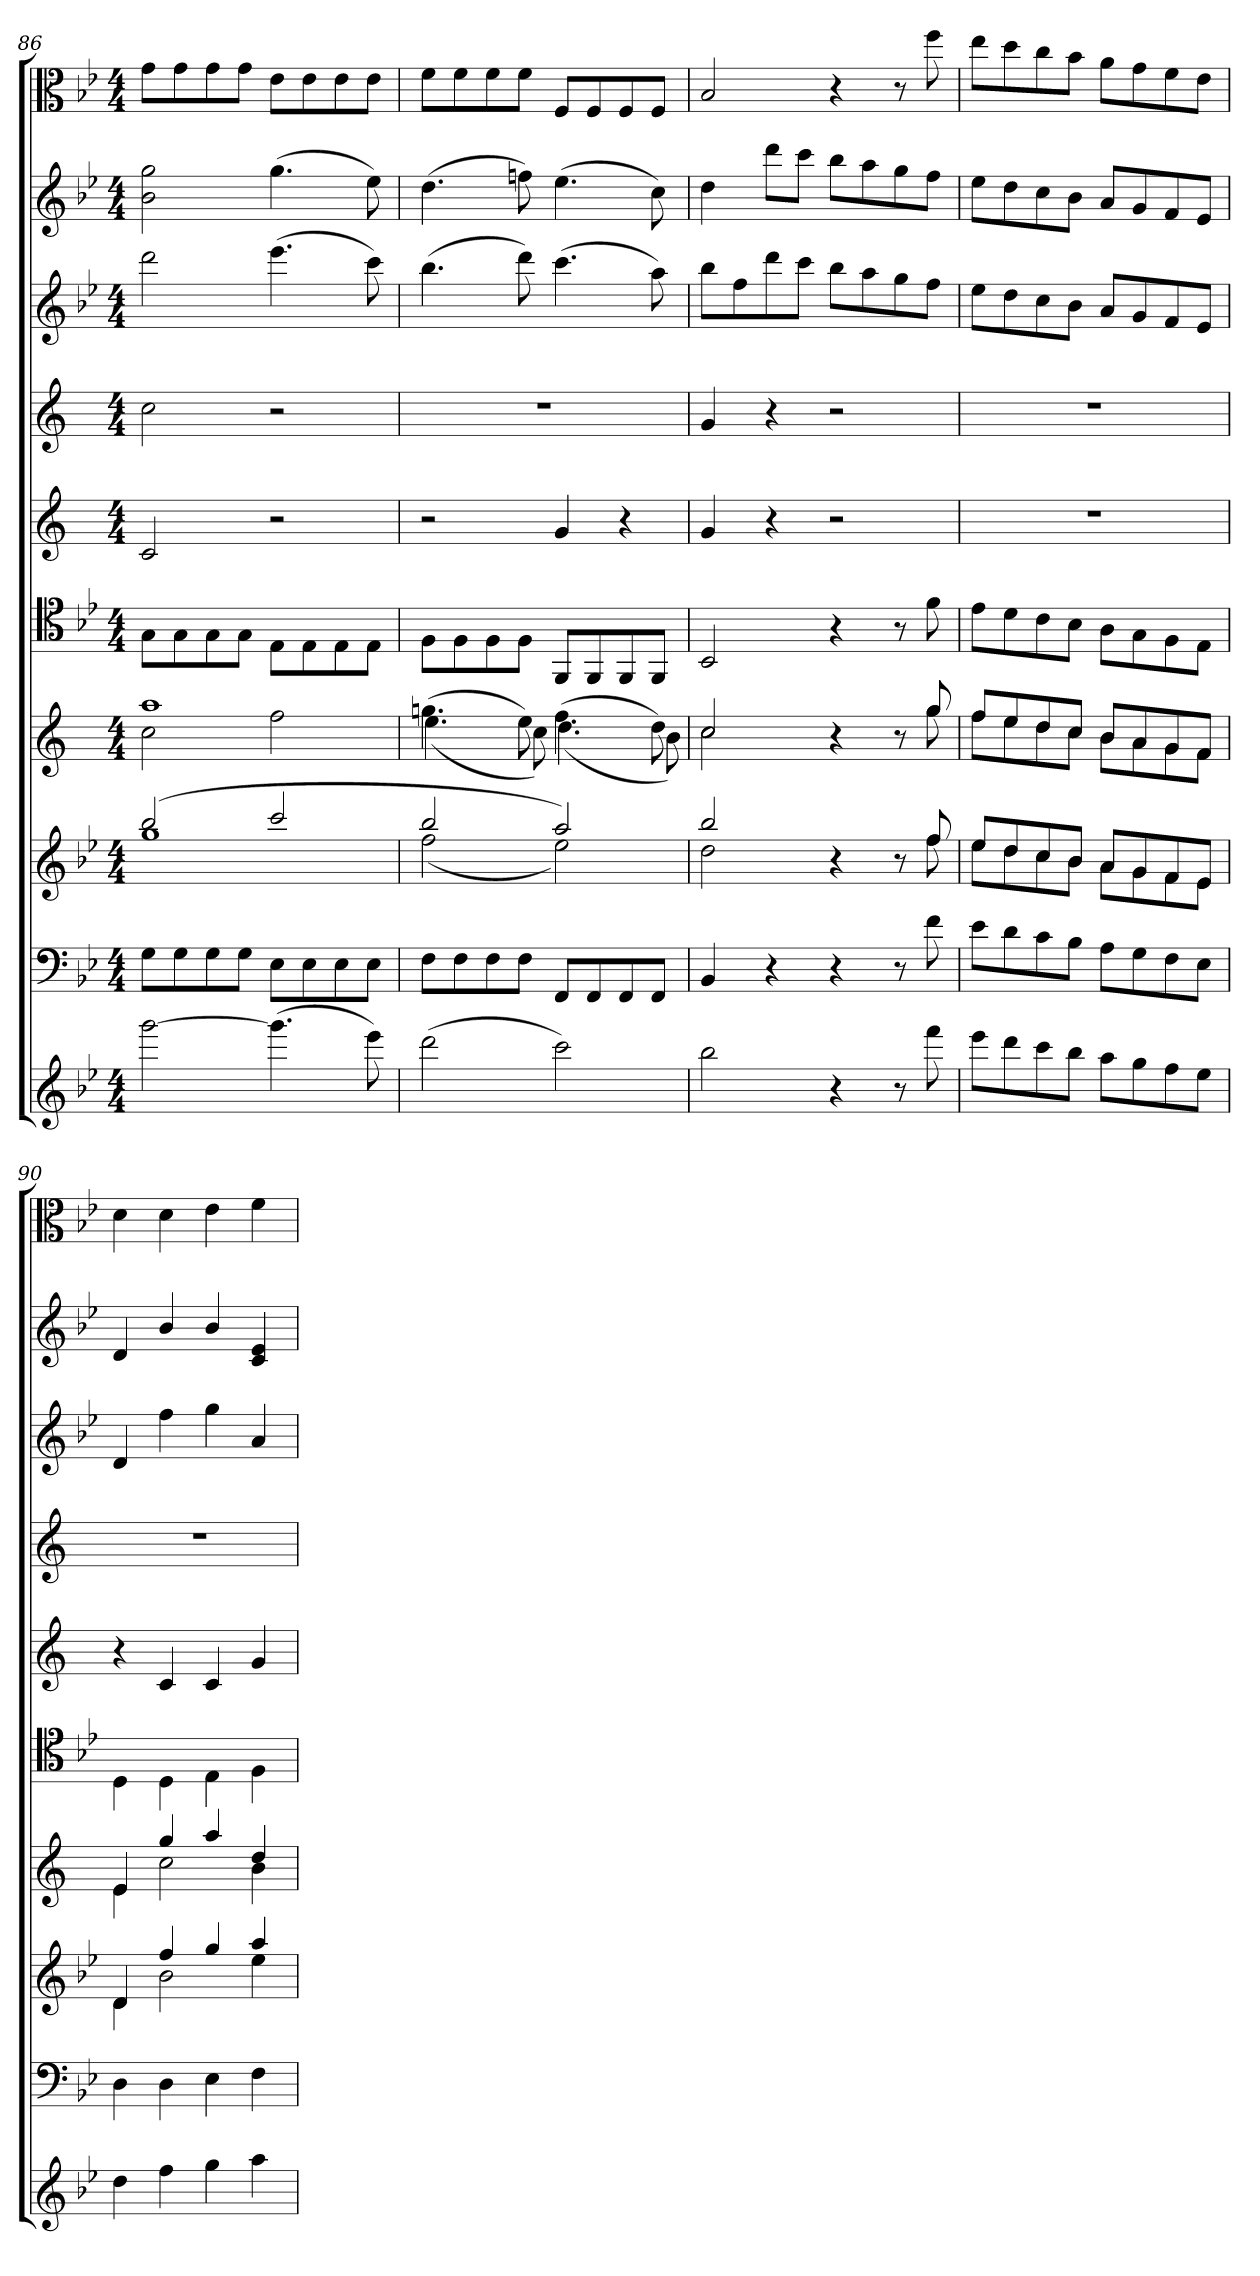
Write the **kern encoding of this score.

**kern	**kern	**kern	**kern	**kern	**kern	**kern	**kern	**kern	**kern
*part10	*part9	*part8	*part7	*part6	*part5	*part4	*part3	*part2	*part1
*staff10	*staff9	*staff8	*staff7	*staff6	*staff5	*staff4	*staff3	*staff2	*staff1
*clefG2	*clefF4	*clefG2	*clefG2	*clefC4	*clefG2	*clefG2	*clefG2	*clefG2	*clefC3
*k[b-e-]	*k[b-e-]	*k[b-e-]	*k[]	*k[b-e-]	*k[]	*k[]	*k[b-e-]	*k[b-e-]	*k[b-e-]
*g:	*g:	*g:	*	*g:	*	*	*g:	*g:	*g:
*M4/4	*M4/4	*M4/4	*M4/4	*M4/4	*M4/4	*M4/4	*M4/4	*M4/4	*M4/4
=86	=86	=86	=86	=86	=86	=86	=86	=86	=86
*	*	*^	*^	*	*	*	*	*	*
[2ggg\	8G\L	(2bb-/	1gg\	1aa/	2cc\	8G\L	2c/	2cc\	2ddd\	2b-\ 2gg\	8g\L
.	8G\	.	.	.	.	8G\	.	.	.	.	8g\
.	8G\	.	.	.	.	8G\	.	.	.	.	8g\
.	8G\J	.	.	.	.	8G\J	.	.	.	.	8g\J
(4.ggg\]	8E-\L	2ccc/	.	.	2ff\	8E-\L	2r	2r	(4.eee-\	(4.gg\	8e-\L
.	8E-\	.	.	.	.	8E-\	.	.	.	.	8e-\
.	8E-\	.	.	.	.	8E-\	.	.	.	.	8e-\
8eee-\)	8E-\J	.	.	.	.	8E-\J	.	.	8ccc\)	8ee-\)	8e-\J
=87	=87	=87	=87	=87	=87	=87	=87	=87	=87	=87	=87
(2ddd\	8F\L	2bb-/	(2ff\	(4.ggn\	(4.ee\	8F\L	2r	1r	(4.bb-\	(4.dd\	8f\L
.	8F\	.	.	.	.	8F\	.	.	.	.	8f\
.	8F\	.	.	.	.	8F\	.	.	.	.	8f\
.	8F\J	.	.	8ee\)	8cc\)	8F\J	.	.	8ddd\)	8ffn\)	8f\J
2ccc\)	8FF/L	2aa/)	2ee-\)	(4.ff\	(4.dd\	8FF/L	4g/	.	(4.ccc\	(4.ee-\	8F/L
.	8FF/	.	.	.	.	8FF/	.	.	.	.	8F/
.	8FF/	.	.	.	.	8FF/	4r	.	.	.	8F/
.	8FF/J	.	.	8dd\)	8b\)	8FF/J	.	.	8aa\)	8cc\)	8F/J
=88	=88	=88	=88	=88	=88	=88	=88	=88	=88	=88	=88
2bb-\	4BB-/	2bb-/	2dd\	2cc/	2cc\	2BB-/	4g/	4g/	8bb-\L	4dd\	2B-/
.	.	.	.	.	.	.	.	.	8ff\	.	.
.	4r	.	.	.	.	.	4r	4r	8ddd\	8ddd\L	.
.	.	.	.	.	.	.	.	.	8ccc\J	8ccc\J	.
4r	4r	4r	4ryy	4r	4ryy	4r	2r	2r	8bb-\L	8bb-\L	4r
.	.	.	.	.	.	.	.	.	8aa\	8aa\	.
8r	8r	8r	8ryy	8r	8ryy	8r	.	.	8gg\	8gg\	8r
8fff\	8f\	8ff/	8ff\	8gg/	8gg\	8f\	.	.	8ff\J	8ff\J	8ff\
=89	=89	=89	=89	=89	=89	=89	=89	=89	=89	=89	=89
8eee-\L	8e-\L	8ee-/L	8ee-\L	8ff/L	8ff\L	8e-\L	1r	1r	8ee-\L	8ee-\L	8ee-\L
8ddd\	8d\	8dd/	8dd\	8ee/	8ee\	8d\	.	.	8dd\	8dd\	8dd\
8ccc\	8c\	8cc/	8cc\	8dd/	8dd\	8c\	.	.	8cc\	8cc\	8cc\
8bb-\J	8B-\J	8b-/J	8b-\J	8cc/J	8cc\J	8B-\J	.	.	8b-\J	8b-\J	8b-\J
8aa\L	8A\L	8a/L	8a\L	8b/L	8b\L	8A\L	.	.	8a/L	8a/L	8a\L
8gg\	8G\	8g/	8g\	8a/	8a\	8G\	.	.	8g/	8g/	8g\
8ff\	8F\	8f/	8f\	8g/	8g\	8F\	.	.	8f/	8f/	8f\
8ee-\J	8E-\J	8e-/J	8e-\J	8f/J	8f\J	8E-\J	.	.	8e-/J	8e-/J	8e-\J
=90	=90	=90	=90	=90	=90	=90	=90	=90	=90	=90	=90
4dd\	4D\	4d/	4d\	4e/	4e\	4D\	4r	1r	4d/	4d/	4d\
4ff\	4D\	4ff/	2b-\	4gg/	2cc\	4D\	4c/	.	4ff\	4b-/	4d\
4gg\	4E-\	4gg/	.	4aa/	.	4E-\	4c/	.	4gg\	4b-/	4e-\
4aa\	4F\	4aa/	4ee-\	4dd/	4b\	4F\	4g/	.	4a/	4c/ 4e-/	4f\
*	*	*v	*v	*	*	*	*	*	*	*	*
*	*	*	*v	*v	*	*	*	*	*	*
=	=	=	=	=	=	=	=	=	=
*-	*-	*-	*-	*-	*-	*-	*-	*-	*-
